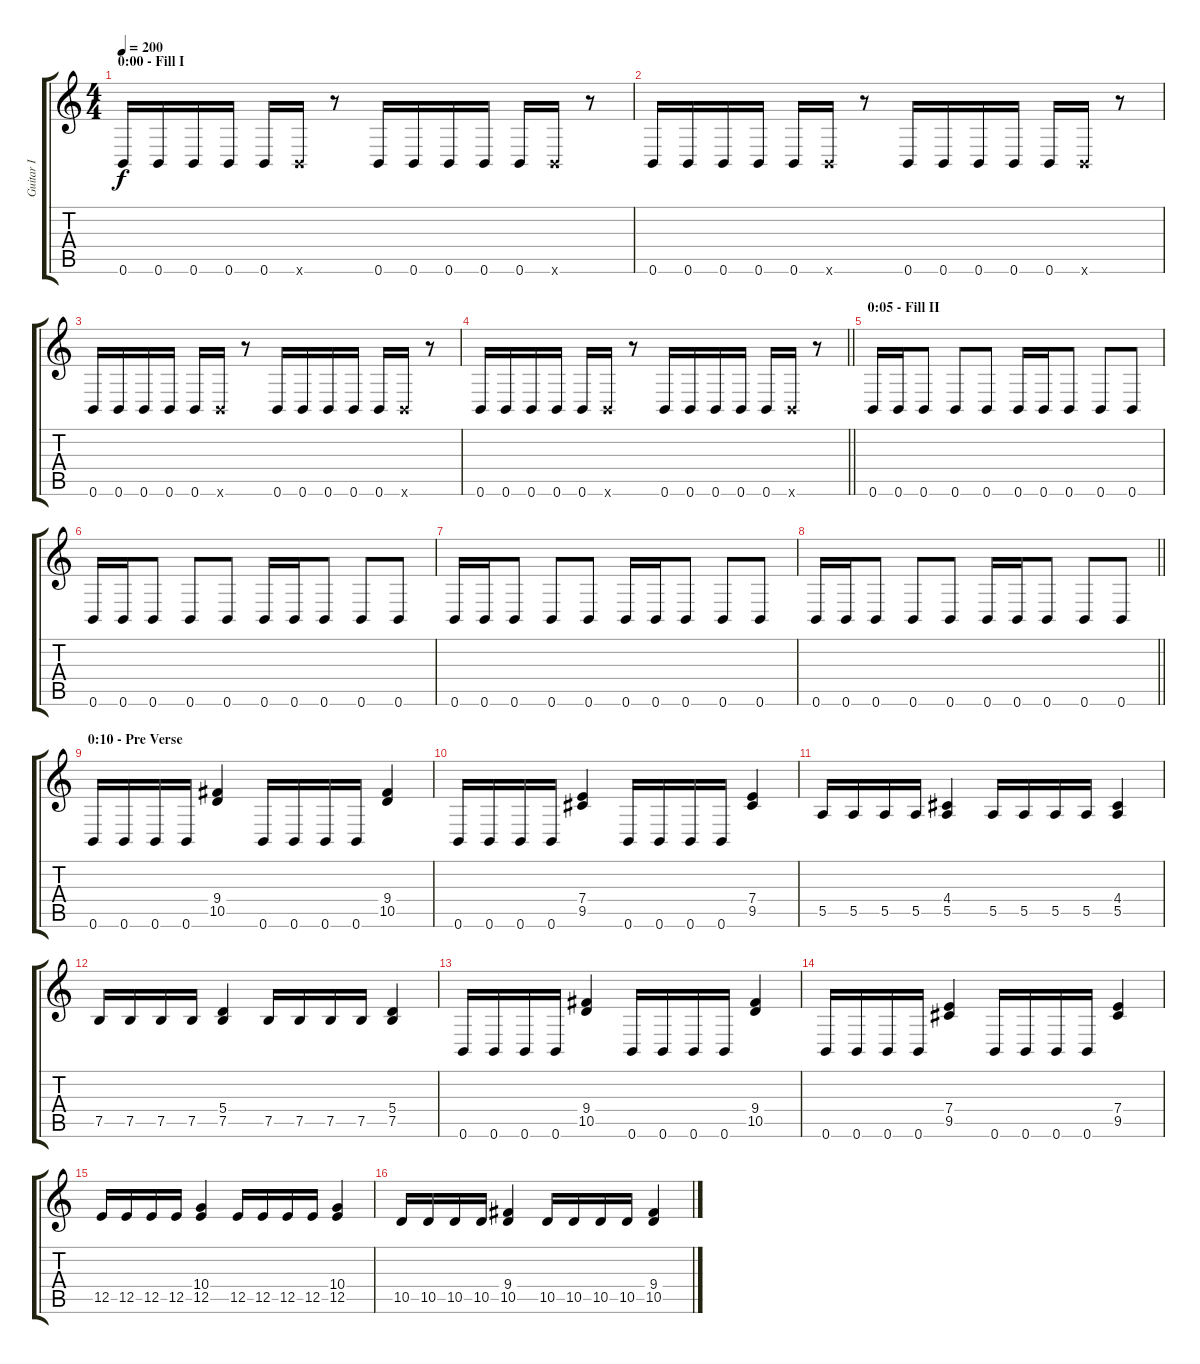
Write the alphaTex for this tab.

\track ("Guitar I" "Guitar I") {instrument distortionguitar}
\staff {score tabs}
\tuning (B3 Gb3 D3 A2 E2 B1) {hide}
\ts (4 4)
\section ("" "0:00 - Fill I")
\tempo 200
\clef g2
\ks c
0.6.16{dy f instrument distortionguitar} 0.6.16 0.6.16 0.6.16 0.6.16 0.6{x}.16 r.8 0.6.16 0.6.16 0.6.16 0.6.16 0.6.16 0.6{x}.16 r.8 |
0.6.16 0.6.16 0.6.16 0.6.16 0.6.16 0.6{x}.16 r.8 0.6.16 0.6.16 0.6.16 0.6.16 0.6.16 0.6{x}.16 r.8 |
0.6.16 0.6.16 0.6.16 0.6.16 0.6.16 0.6{x}.16 r.8 0.6.16 0.6.16 0.6.16 0.6.16 0.6.16 0.6{x}.16 r.8 |
\barLineRight lightlight
0.6.16 0.6.16 0.6.16 0.6.16 0.6.16 0.6{x}.16 r.8 0.6.16 0.6.16 0.6.16 0.6.16 0.6.16 0.6{x}.16 r.8 |
\section ("" "0:05 - Fill II")
0.6.16 0.6.16 0.6.8 0.6.8 0.6.8 0.6.16 0.6.16 0.6.8 0.6.8 0.6.8 |
0.6.16 0.6.16 0.6.8 0.6.8 0.6.8 0.6.16 0.6.16 0.6.8 0.6.8 0.6.8 |
0.6.16 0.6.16 0.6.8 0.6.8 0.6.8 0.6.16 0.6.16 0.6.8 0.6.8 0.6.8 |
\barLineRight lightlight
0.6.16 0.6.16 0.6.8 0.6.8 0.6.8 0.6.16 0.6.16 0.6.8 0.6.8 0.6.8 |
\section ("" "0:10 - Pre Verse")
0.6.16 0.6.16 0.6.16 0.6.16 (9.4 10.5).4 0.6.16 0.6.16 0.6.16 0.6.16 (9.4 10.5).4 |
0.6.16 0.6.16 0.6.16 0.6.16 (7.4 9.5).4 0.6.16 0.6.16 0.6.16 0.6.16 (7.4 9.5).4 |
5.5.16 5.5.16 5.5.16 5.5.16 (4.4 5.5).4 5.5.16 5.5.16 5.5.16 5.5.16 (4.4 5.5).4 |
7.5.16 7.5.16 7.5.16 7.5.16 (5.4 7.5).4 7.5.16 7.5.16 7.5.16 7.5.16 (5.4 7.5).4 |
0.6.16 0.6.16 0.6.16 0.6.16 (9.4 10.5).4 0.6.16 0.6.16 0.6.16 0.6.16 (9.4 10.5).4 |
0.6.16 0.6.16 0.6.16 0.6.16 (7.4 9.5).4 0.6.16 0.6.16 0.6.16 0.6.16 (7.4 9.5).4 |
12.5.16 12.5.16 12.5.16 12.5.16 (10.4 12.5).4 12.5.16 12.5.16 12.5.16 12.5.16 (10.4 12.5).4 |
10.5.16 10.5.16 10.5.16 10.5.16 (9.4 10.5).4 10.5.16 10.5.16 10.5.16 10.5.16 (9.4 10.5).4
